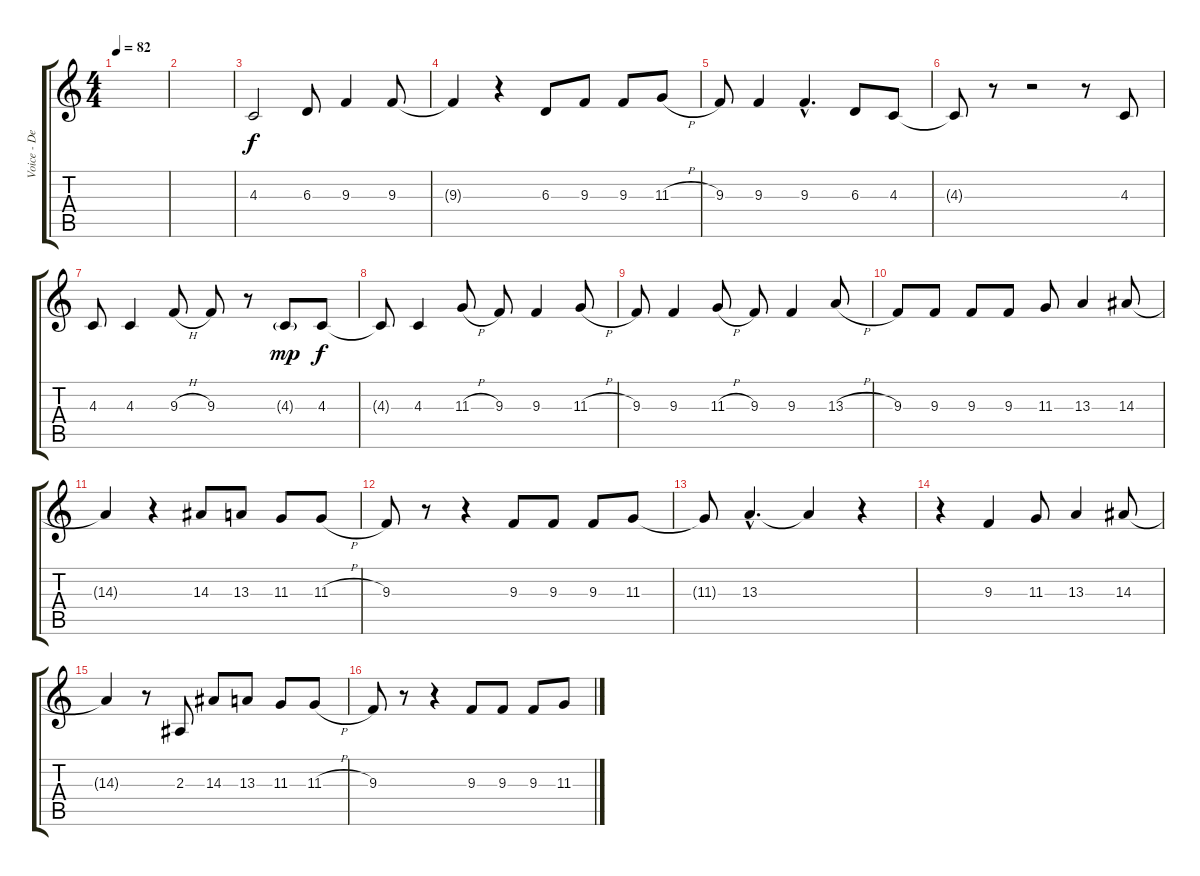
\track ("Voice - Dexter" "Voice - De") {instrument cello}
\staff {score tabs}
\tuning (F4 C4 Ab3 Eb3 Bb2 F2) {hide}
\ts (4 4)
\tempo 82
\clef g2
\ks c
|
|
4.3.2 6.3.8 9.3.4 9.3.8 |
9.3{t}.4 r.4 6.3.8 9.3.8 9.3.8 11.3{h}.8 |
9.3.8 9.3.4 9.3{hac}.4{d} 6.3.8 4.3.8 |
4.3{t}.8 r.8 r.2 r.8 4.3.8 |
4.3.8 4.3.4 9.3{h}.8 9.3.8 r.8 4.3{g}.8{dy mp} 4.3.8{dy f} |
4.3{t}.8 4.3.4 11.3{h}.8 9.3.8 9.3.4 11.3{h}.8 |
9.3.8 9.3.4 11.3{h}.8 9.3.8 9.3.4 13.3{h}.8 |
9.3.8 9.3.8 9.3.8 9.3.8 11.3.8 13.3.4 14.3.8 |
14.3{t}.4{volume 16} r.4 14.3.8 13.3.8 11.3.8 11.3{h}.8 |
9.3.8 r.8 r.4 9.3.8 9.3.8 9.3.8 11.3.8 |
11.3{t}.8 13.3{hac}.4{d} 13.3{t}.4 r.4 |
r.4 9.3.4 11.3.8 13.3.4 14.3.8 |
14.3{t}.4 r.8 2.3.8 14.3.8 13.3.8 11.3.8 11.3{h}.8 |
9.3.8 r.8 r.4 9.3.8 9.3.8 9.3.8 11.3.8
